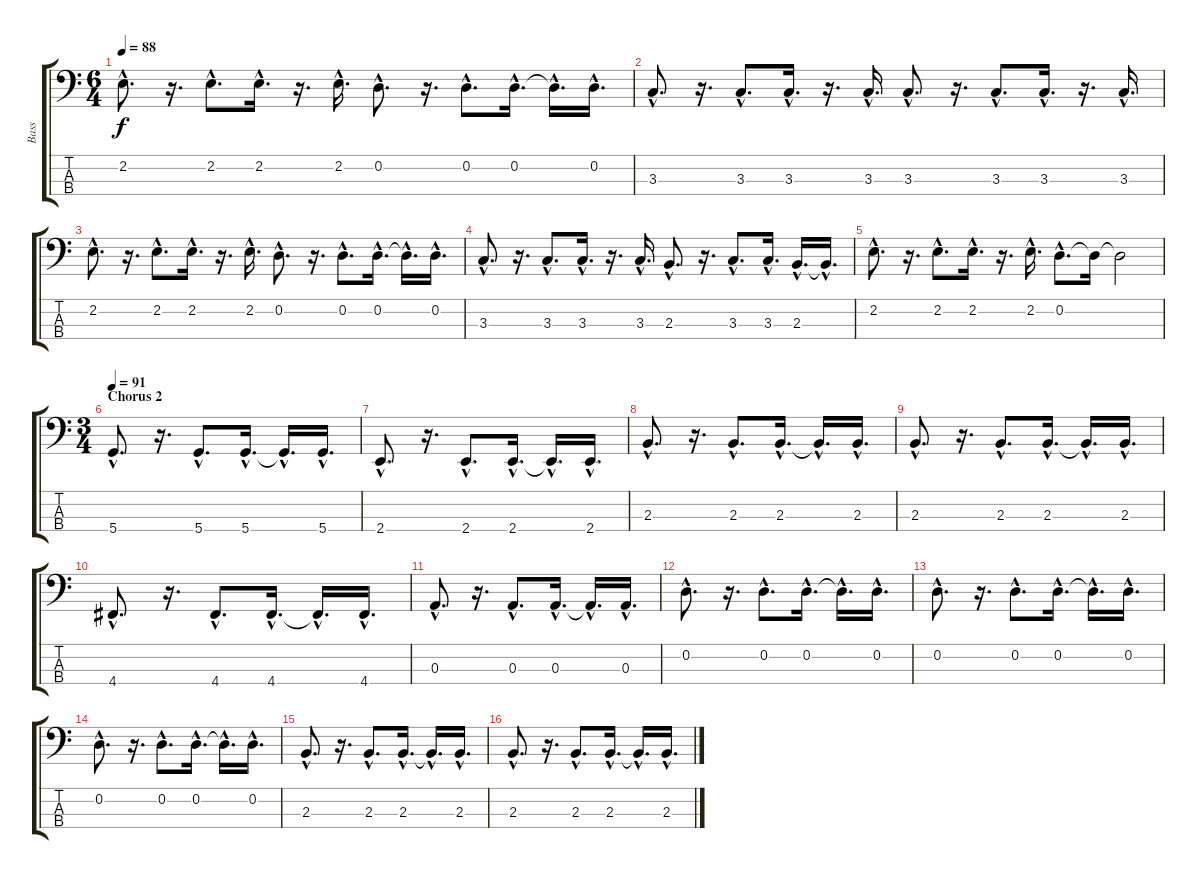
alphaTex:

\track ("Bass" "Bass") {instrument electricbassfinger}
\staff {score tabs}
\tuning (G2 D2 A1 D1) {hide}
\ts (6 4)
\tempo 88
\clef f4
\ks c
2.2{hac}.8{d dy f} r.16{d} 2.2{hac}.8{d} 2.2{hac}.16{d} r.16{d} 2.2{hac}.16{d} 0.2{hac}.8{d} r.16{d} 0.2{hac}.8{d} 0.2{hac}.16{d} 0.2{hac t}.16{d} 0.2{hac}.16{d} |
3.3{hac}.8{d} r.16{d} 3.3{hac}.8{d} 3.3{hac}.16{d} r.16{d} 3.3{hac}.16{d} 3.3{hac}.8{d} r.16{d} 3.3{hac}.8{d} 3.3{hac}.16{d} r.16{d} 3.3{hac}.16{d} |
2.2{hac}.8{d} r.16{d} 2.2{hac}.8{d} 2.2{hac}.16{d} r.16{d} 2.2{hac}.16{d} 0.2{hac}.8{d} r.16{d} 0.2{hac}.8{d} 0.2{hac}.16{d} 0.2{hac t}.16{d} 0.2{hac}.16{d} |
3.3{hac}.8{d} r.16{d} 3.3{hac}.8{d} 3.3{hac}.16{d} r.16{d} 3.3{hac}.16{d} 2.3{hac}.8{d} r.16{d} 3.3{hac}.8{d} 3.3{hac}.16{d} 2.3{hac}.16{d} 2.3{hac t}.16{d} |
2.2{hac}.8{d} r.16{d} 2.2{hac}.8{d} 2.2{hac}.16{d} r.16{d} 2.2{hac}.16{d} 0.2{hac}.8{d} 0.2{t}.16 0.2{t}.2 |
\ts (3 4)
\section ("" "Chorus 2")
\tempo 91
5.4{hac}.8{d} r.16{d} 5.4{hac}.8{d} 5.4{hac}.16{d} 5.4{hac t}.16{d} 5.4{hac}.16{d} |
2.4{hac}.8{d} r.16{d} 2.4{hac}.8{d} 2.4{hac}.16{d} 2.4{hac t}.16{d} 2.4{hac}.16{d} |
2.3{hac}.8{d} r.16{d} 2.3{hac}.8{d} 2.3{hac}.16{d} 2.3{hac t}.16{d} 2.3{hac}.16{d} |
2.3{hac}.8{d} r.16{d} 2.3{hac}.8{d} 2.3{hac}.16{d} 2.3{hac t}.16{d} 2.3{hac}.16{d} |
4.4{hac}.8{d} r.16{d} 4.4{hac}.8{d} 4.4{hac}.16{d} 4.4{hac t}.16{d} 4.4{hac}.16{d} |
0.3{hac}.8{d} r.16{d} 0.3{hac}.8{d} 0.3{hac}.16{d} 0.3{hac t}.16{d} 0.3{hac}.16{d} |
0.2{hac}.8{d} r.16{d} 0.2{hac}.8{d} 0.2{hac}.16{d} 0.2{hac t}.16{d} 0.2{hac}.16{d} |
0.2{hac}.8{d} r.16{d} 0.2{hac}.8{d} 0.2{hac}.16{d} 0.2{hac t}.16{d} 0.2{hac}.16{d} |
0.2{hac}.8{d} r.16{d} 0.2{hac}.8{d} 0.2{hac}.16{d} 0.2{hac t}.16{d} 0.2{hac}.16{d} |
2.3{hac}.8{d} r.16{d} 2.3{hac}.8{d} 2.3{hac}.16{d} 2.3{hac t}.16{d} 2.3{hac}.16{d} |
2.3{hac}.8{d} r.16{d} 2.3{hac}.8{d} 2.3{hac}.16{d} 2.3{hac t}.16{d} 2.3{hac}.16{d}
